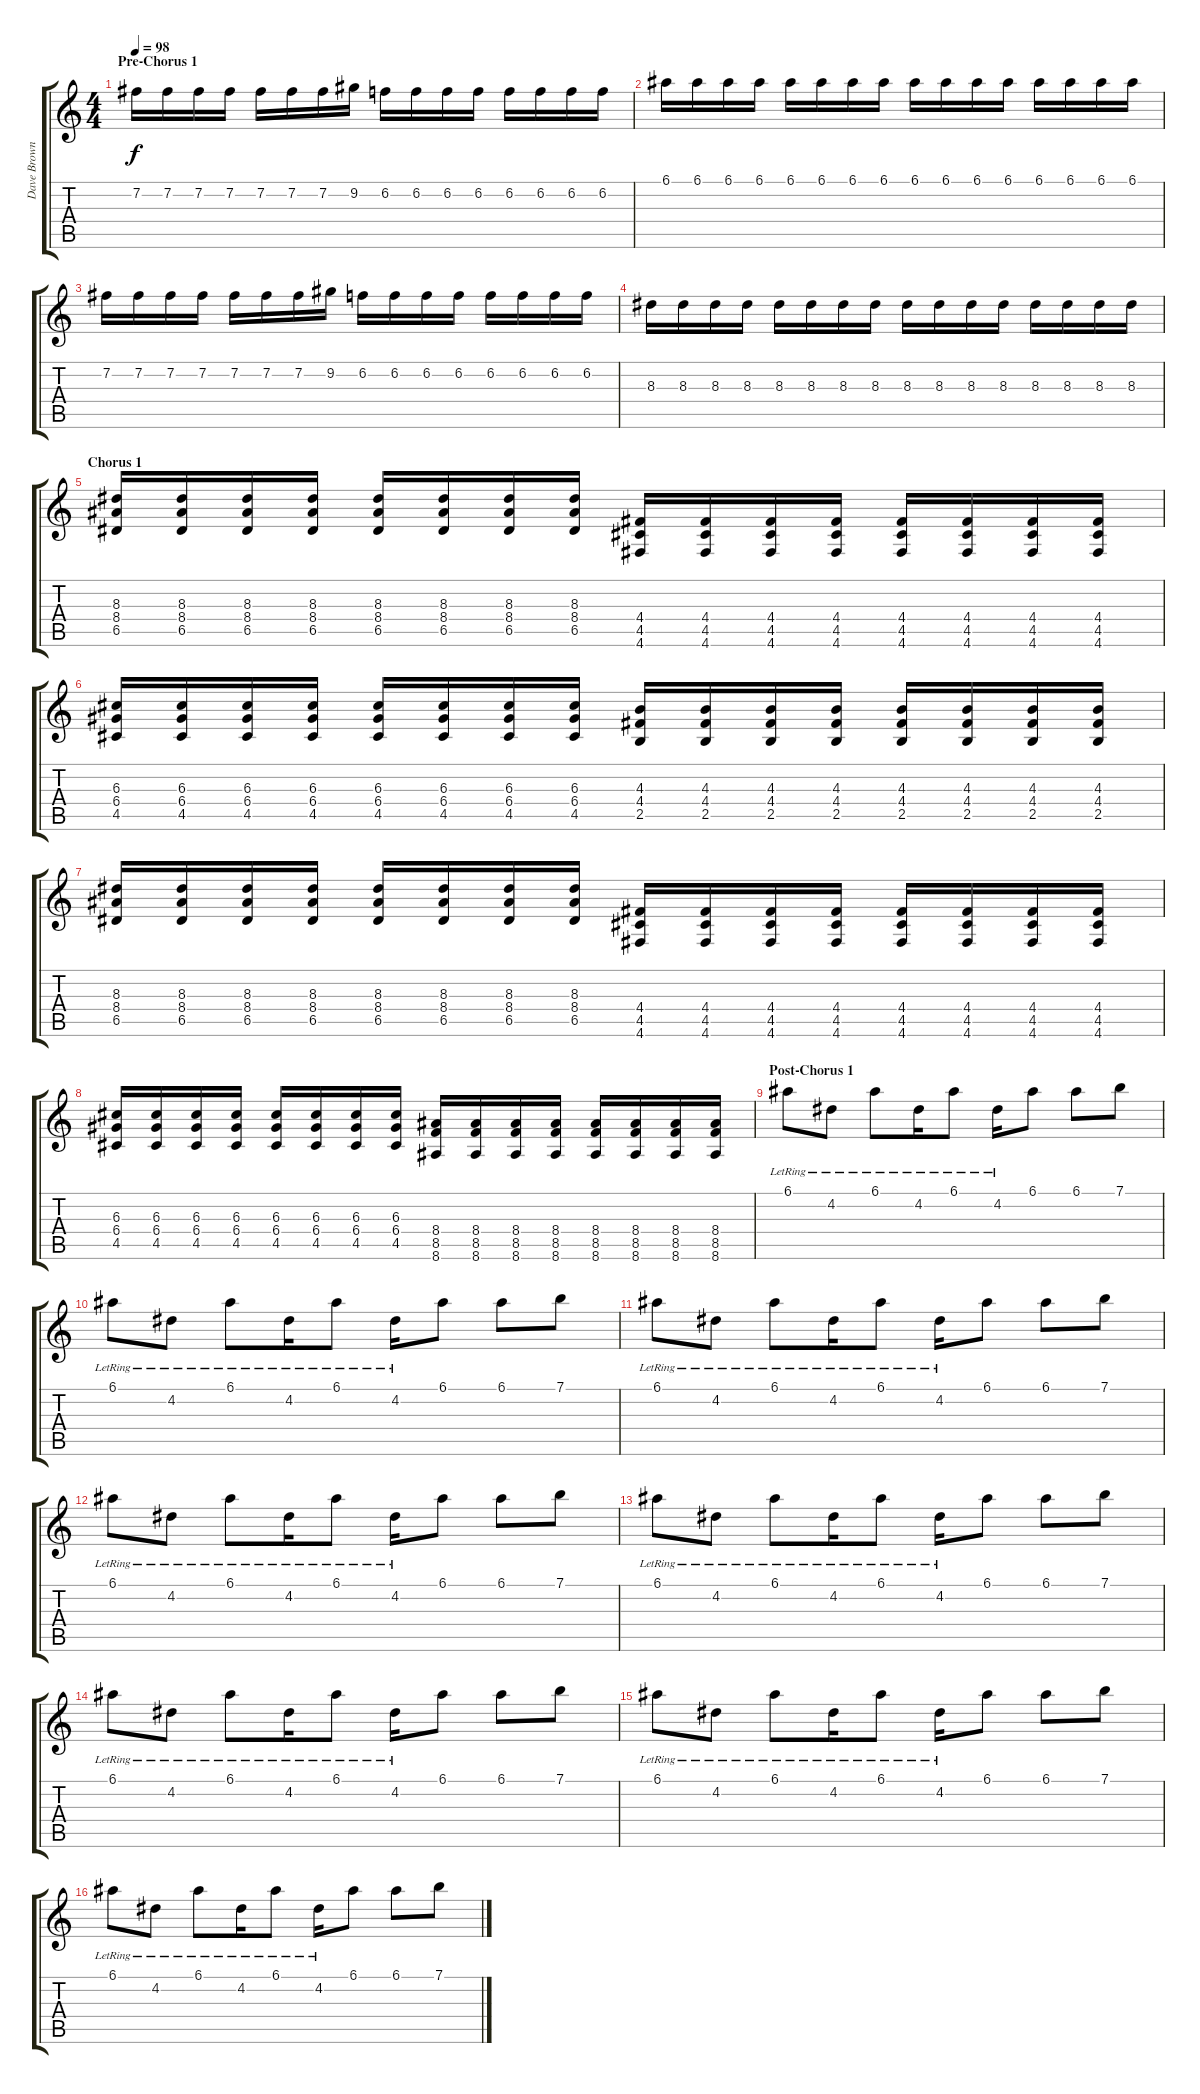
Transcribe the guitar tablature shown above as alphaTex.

\track ("Dave Brownsound - Lead Guitar" "Dave Brown") {instrument distortionguitar}
\staff {score tabs}
\tuning (E4 B3 G3 D3 A2 D2) {hide}
\ts (4 4)
\section ("" "Pre-Chorus 1")
\tempo 98
\clef g2
\ks c
7.2.16{dy f} 7.2.16 7.2.16 7.2.16 7.2.16 7.2.16 7.2.16 9.2.16 6.2.16 6.2.16 6.2.16 6.2.16 6.2.16 6.2.16 6.2.16 6.2.16 |
6.1.16 6.1.16 6.1.16 6.1.16 6.1.16 6.1.16 6.1.16 6.1.16 6.1.16 6.1.16 6.1.16 6.1.16 6.1.16 6.1.16 6.1.16 6.1.16 |
7.2.16 7.2.16 7.2.16 7.2.16 7.2.16 7.2.16 7.2.16 9.2.16 6.2.16 6.2.16 6.2.16 6.2.16 6.2.16 6.2.16 6.2.16 6.2.16 |
8.3.16 8.3.16 8.3.16 8.3.16 8.3.16 8.3.16 8.3.16 8.3.16 8.3.16 8.3.16 8.3.16 8.3.16 8.3.16 8.3.16 8.3.16 8.3.16 |
\section ("" "Chorus 1")
(8.3 8.4 6.5).16 (8.3 8.4 6.5).16 (8.3 8.4 6.5).16 (8.3 8.4 6.5).16 (8.3 8.4 6.5).16 (8.3 8.4 6.5).16 (8.3 8.4 6.5).16 (8.3 8.4 6.5).16 (4.4 4.5 4.6).16 (4.4 4.5 4.6).16 (4.4 4.5 4.6).16 (4.4 4.5 4.6).16 (4.4 4.5 4.6).16 (4.4 4.5 4.6).16 (4.4 4.5 4.6).16 (4.4 4.5 4.6).16 |
(6.3 6.4 4.5).16 (6.3 6.4 4.5).16 (6.3 6.4 4.5).16 (6.3 6.4 4.5).16 (6.3 6.4 4.5).16 (6.3 6.4 4.5).16 (6.3 6.4 4.5).16 (6.3 6.4 4.5).16 (4.3 4.4 2.5).16 (4.3 4.4 2.5).16 (4.3 4.4 2.5).16 (4.3 4.4 2.5).16 (4.3 4.4 2.5).16 (4.3 4.4 2.5).16 (4.3 4.4 2.5).16 (4.3 4.4 2.5).16 |
(8.3 8.4 6.5).16 (8.3 8.4 6.5).16 (8.3 8.4 6.5).16 (8.3 8.4 6.5).16 (8.3 8.4 6.5).16 (8.3 8.4 6.5).16 (8.3 8.4 6.5).16 (8.3 8.4 6.5).16 (4.4 4.5 4.6).16 (4.4 4.5 4.6).16 (4.4 4.5 4.6).16 (4.4 4.5 4.6).16 (4.4 4.5 4.6).16 (4.4 4.5 4.6).16 (4.4 4.5 4.6).16 (4.4 4.5 4.6).16 |
(6.3 6.4 4.5).16 (6.3 6.4 4.5).16 (6.3 6.4 4.5).16 (6.3 6.4 4.5).16 (6.3 6.4 4.5).16 (6.3 6.4 4.5).16 (6.3 6.4 4.5).16 (6.3 6.4 4.5).16 (8.4 8.5 8.6).16 (8.4 8.5 8.6).16 (8.4 8.5 8.6).16 (8.4 8.5 8.6).16 (8.4 8.5 8.6).16 (8.4 8.5 8.6).16 (8.4 8.5 8.6).16 (8.4 8.5 8.6).16 |
\section ("" "Post-Chorus 1")
6.1{lr}.8 4.2{lr}.8 6.1{lr}.8 4.2{lr}.16 6.1{lr}.8 4.2{lr}.16 6.1.8 6.1.8 7.1.8 |
6.1{lr}.8 4.2{lr}.8 6.1{lr}.8 4.2{lr}.16 6.1{lr}.8 4.2{lr}.16 6.1.8 6.1.8 7.1.8 |
6.1{lr}.8 4.2{lr}.8 6.1{lr}.8 4.2{lr}.16 6.1{lr}.8 4.2{lr}.16 6.1.8 6.1.8 7.1.8 |
6.1{lr}.8 4.2{lr}.8 6.1{lr}.8 4.2{lr}.16 6.1{lr}.8 4.2{lr}.16 6.1.8 6.1.8 7.1.8 |
6.1{lr}.8 4.2{lr}.8 6.1{lr}.8 4.2{lr}.16 6.1{lr}.8 4.2{lr}.16 6.1.8 6.1.8 7.1.8 |
6.1{lr}.8 4.2{lr}.8 6.1{lr}.8 4.2{lr}.16 6.1{lr}.8 4.2{lr}.16 6.1.8 6.1.8 7.1.8 |
6.1{lr}.8 4.2{lr}.8 6.1{lr}.8 4.2{lr}.16 6.1{lr}.8 4.2{lr}.16 6.1.8 6.1.8 7.1.8 |
6.1{lr}.8 4.2{lr}.8 6.1{lr}.8 4.2{lr}.16 6.1{lr}.8 4.2{lr}.16 6.1.8 6.1.8 7.1.8
